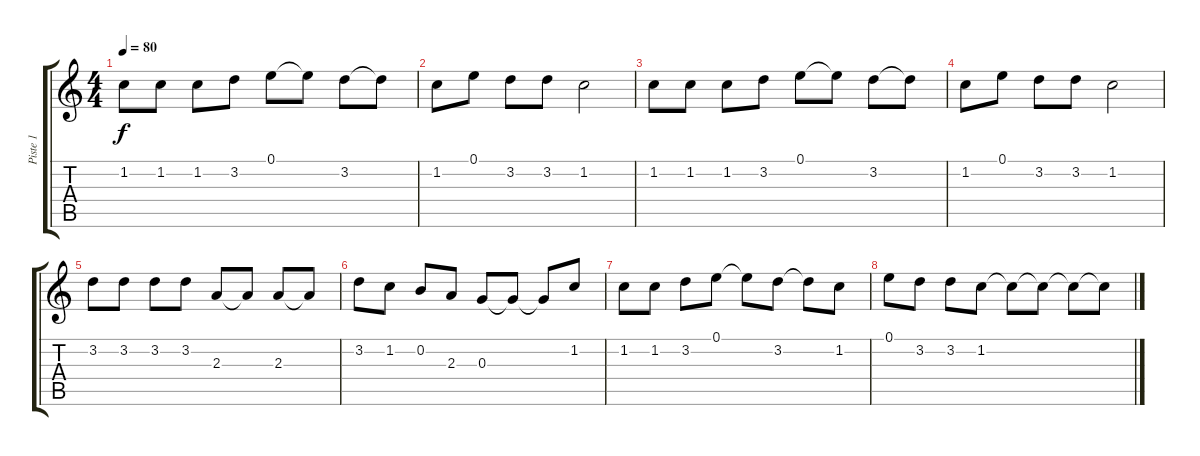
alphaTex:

\track ("Piste 1" "Piste 1") {instrument acousticguitarnylon}
\staff {score tabs}
\tuning (E4 B3 G3 D3 A2 E2) {hide}
\ts (4 4)
\tempo 80
\clef g2
\ks c
1.2.8{dy f instrument acousticguitarnylon} 1.2.8 1.2.8 3.2.8 0.1.8 0.1{t}.8 3.2.8 3.2{t}.8 |
1.2.8 0.1.8 3.2.8 3.2.8 1.2.2 |
1.2.8 1.2.8 1.2.8 3.2.8 0.1.8 0.1{t}.8 3.2.8 3.2{t}.8 |
1.2.8 0.1.8 3.2.8 3.2.8 1.2.2 |
3.2.8 3.2.8 3.2.8 3.2.8 2.3.8 2.3{t}.8 2.3.8 2.3{t}.8 |
3.2.8 1.2.8 0.2.8 2.3.8 0.3.8 0.3{t}.8 0.3{t}.8 1.2.8 |
1.2.8 1.2.8 3.2.8 0.1.8 0.1{t}.8 3.2.8 3.2{t}.8 1.2.8 |
0.1.8 3.2.8 3.2.8 1.2.8 1.2{t}.8 1.2{t}.8 1.2{t}.8 1.2{t}.8
